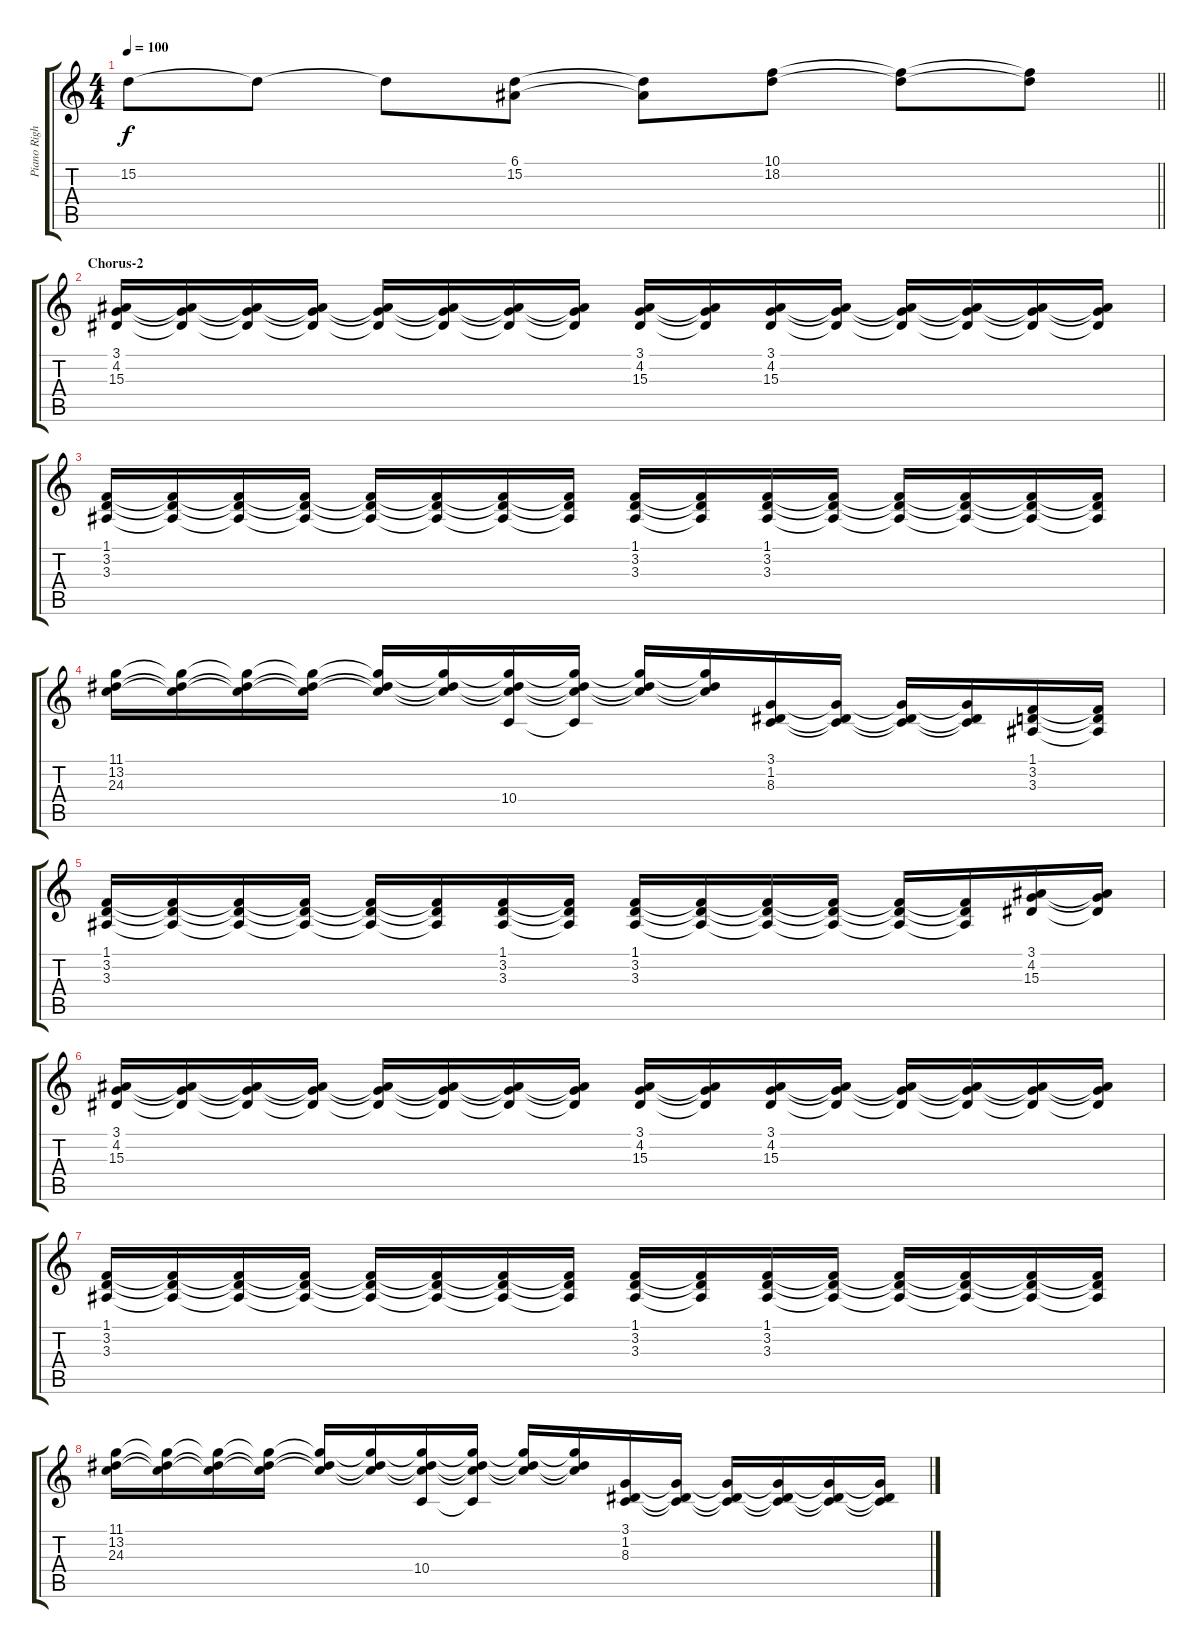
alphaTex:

\track ("Piano Right Hand" "Piano Righ") {instrument acousticgrandpiano}
\staff {score tabs}
\tuning (E4 B3 G3 D3 A2 E2) {hide}
\ts (4 4)
\tempo 100
\clef g2
\barLineRight lightlight
\ks c
15.2{t}.8{dy f} 15.2{t}.8 15.2{t}.8 (6.1 15.2).8 (6.1{t} 15.2{t}).8 (10.1 18.2).8 (10.1{t} 18.2{t}).8 (10.1{t} 18.2{t}).8 |
\section ("" "Chorus-2")
(3.1 4.2 15.3).16 (3.1{t} 4.2{t} 15.3{t}).16 (3.1{t} 4.2{t} 15.3{t}).16 (3.1{t} 4.2{t} 15.3{t}).16 (3.1{t} 4.2{t} 15.3{t}).16 (3.1{t} 4.2{t} 15.3{t}).16 (3.1{t} 4.2{t} 15.3{t}).16 (3.1{t} 4.2{t} 15.3{t}).16 (3.1 4.2 15.3).16 (3.1{t} 4.2{t} 15.3{t}).16 (3.1 4.2 15.3).16 (3.1{t} 4.2{t} 15.3{t}).16 (3.1{t} 4.2{t} 15.3{t}).16 (3.1{t} 4.2{t} 15.3{t}).16 (3.1{t} 4.2{t} 15.3{t}).16 (3.1{t} 4.2{t} 15.3{t}).16 |
(1.1 3.2 3.3).16 (1.1{t} 3.2{t} 3.3{t}).16 (1.1{t} 3.2{t} 3.3{t}).16 (1.1{t} 3.2{t} 3.3{t}).16 (1.1{t} 3.2{t} 3.3{t}).16 (1.1{t} 3.2{t} 3.3{t}).16 (1.1{t} 3.2{t} 3.3{t}).16 (1.1{t} 3.2{t} 3.3{t}).16 (1.1 3.2 3.3).16 (1.1{t} 3.2{t} 3.3{t}).16 (1.1 3.2 3.3).16 (1.1{t} 3.2{t} 3.3{t}).16 (1.1{t} 3.2{t} 3.3{t}).16 (1.1{t} 3.2{t} 3.3{t}).16 (1.1{t} 3.2{t} 3.3{t}).16 (1.1{t} 3.2{t} 3.3{t}).16 |
(11.1 13.2 24.3).16 (11.1{t} 13.2{t} 24.3{t}).16 (11.1{t} 13.2{t} 24.3{t}).16 (11.1{t} 13.2{t} 24.3{t}).16 (11.1{t} 13.2{t} 24.3{t}).16 (11.1{t} 13.2{t} 24.3{t}).16 (11.1{t} 13.2{t} 24.3{t} 10.4).16 (11.1{t} 13.2{t} 24.3{t} 10.4{t}).16 (11.1{t} 13.2{t} 24.3{t}).16 (11.1{t} 13.2{t} 24.3{t}).16 (3.1 1.2 8.3).16 (3.1{t} 1.2{t} 8.3{t}).16 (3.1{t} 1.2{t} 8.3{t}).16 (3.1{t} 1.2{t} 8.3{t}).16 (1.1 3.2 3.3).16 (1.1{t} 3.2{t} 3.3{t}).16 |
(1.1 3.2 3.3).16 (1.1{t} 3.2{t} 3.3{t}).16 (1.1{t} 3.2{t} 3.3{t}).16 (1.1{t} 3.2{t} 3.3{t}).16 (1.1{t} 3.2{t} 3.3{t}).16 (1.1{t} 3.2{t} 3.3{t}).16 (1.1 3.2 3.3).16 (1.1{t} 3.2{t} 3.3{t}).16 (1.1 3.2 3.3).16 (1.1{t} 3.2{t} 3.3{t}).16 (1.1{t} 3.2{t} 3.3{t}).16 (1.1{t} 3.2{t} 3.3{t}).16 (1.1{t} 3.2{t} 3.3{t}).16 (1.1{t} 3.2{t} 3.3{t}).16 (3.1 4.2 15.3).16 (3.1{t} 4.2{t} 15.3{t}).16 |
(3.1 4.2 15.3).16 (3.1{t} 4.2{t} 15.3{t}).16 (3.1{t} 4.2{t} 15.3{t}).16 (3.1{t} 4.2{t} 15.3{t}).16 (3.1{t} 4.2{t} 15.3{t}).16 (3.1{t} 4.2{t} 15.3{t}).16 (3.1{t} 4.2{t} 15.3{t}).16 (3.1{t} 4.2{t} 15.3{t}).16 (3.1 4.2 15.3).16 (3.1{t} 4.2{t} 15.3{t}).16 (3.1 4.2 15.3).16 (3.1{t} 4.2{t} 15.3{t}).16 (3.1{t} 4.2{t} 15.3{t}).16 (3.1{t} 4.2{t} 15.3{t}).16 (3.1{t} 4.2{t} 15.3{t}).16 (3.1{t} 4.2{t} 15.3{t}).16 |
(1.1 3.2 3.3).16 (1.1{t} 3.2{t} 3.3{t}).16 (1.1{t} 3.2{t} 3.3{t}).16 (1.1{t} 3.2{t} 3.3{t}).16 (1.1{t} 3.2{t} 3.3{t}).16 (1.1{t} 3.2{t} 3.3{t}).16 (1.1{t} 3.2{t} 3.3{t}).16 (1.1{t} 3.2{t} 3.3{t}).16 (1.1 3.2 3.3).16 (1.1{t} 3.2{t} 3.3{t}).16 (1.1 3.2 3.3).16 (1.1{t} 3.2{t} 3.3{t}).16 (1.1{t} 3.2{t} 3.3{t}).16 (1.1{t} 3.2{t} 3.3{t}).16 (1.1{t} 3.2{t} 3.3{t}).16 (1.1{t} 3.2{t} 3.3{t}).16 |
(11.1 13.2 24.3).16 (11.1{t} 13.2{t} 24.3{t}).16 (11.1{t} 13.2{t} 24.3{t}).16 (11.1{t} 13.2{t} 24.3{t}).16 (11.1{t} 13.2{t} 24.3{t}).16 (11.1{t} 13.2{t} 24.3{t}).16 (11.1{t} 13.2{t} 24.3{t} 10.4).16 (11.1{t} 13.2{t} 24.3{t} 10.4{t}).16 (11.1{t} 13.2{t} 24.3{t}).16 (11.1{t} 13.2{t} 24.3{t}).16 (3.1 1.2 8.3).16 (3.1{t} 1.2{t} 8.3{t}).16 (3.1{t} 1.2{t} 8.3{t}).16 (3.1{t} 1.2{t} 8.3{t}).16 (3.1{t} 1.2{t} 8.3{t}).16 (3.1{t} 1.2{t} 8.3{t}).16
